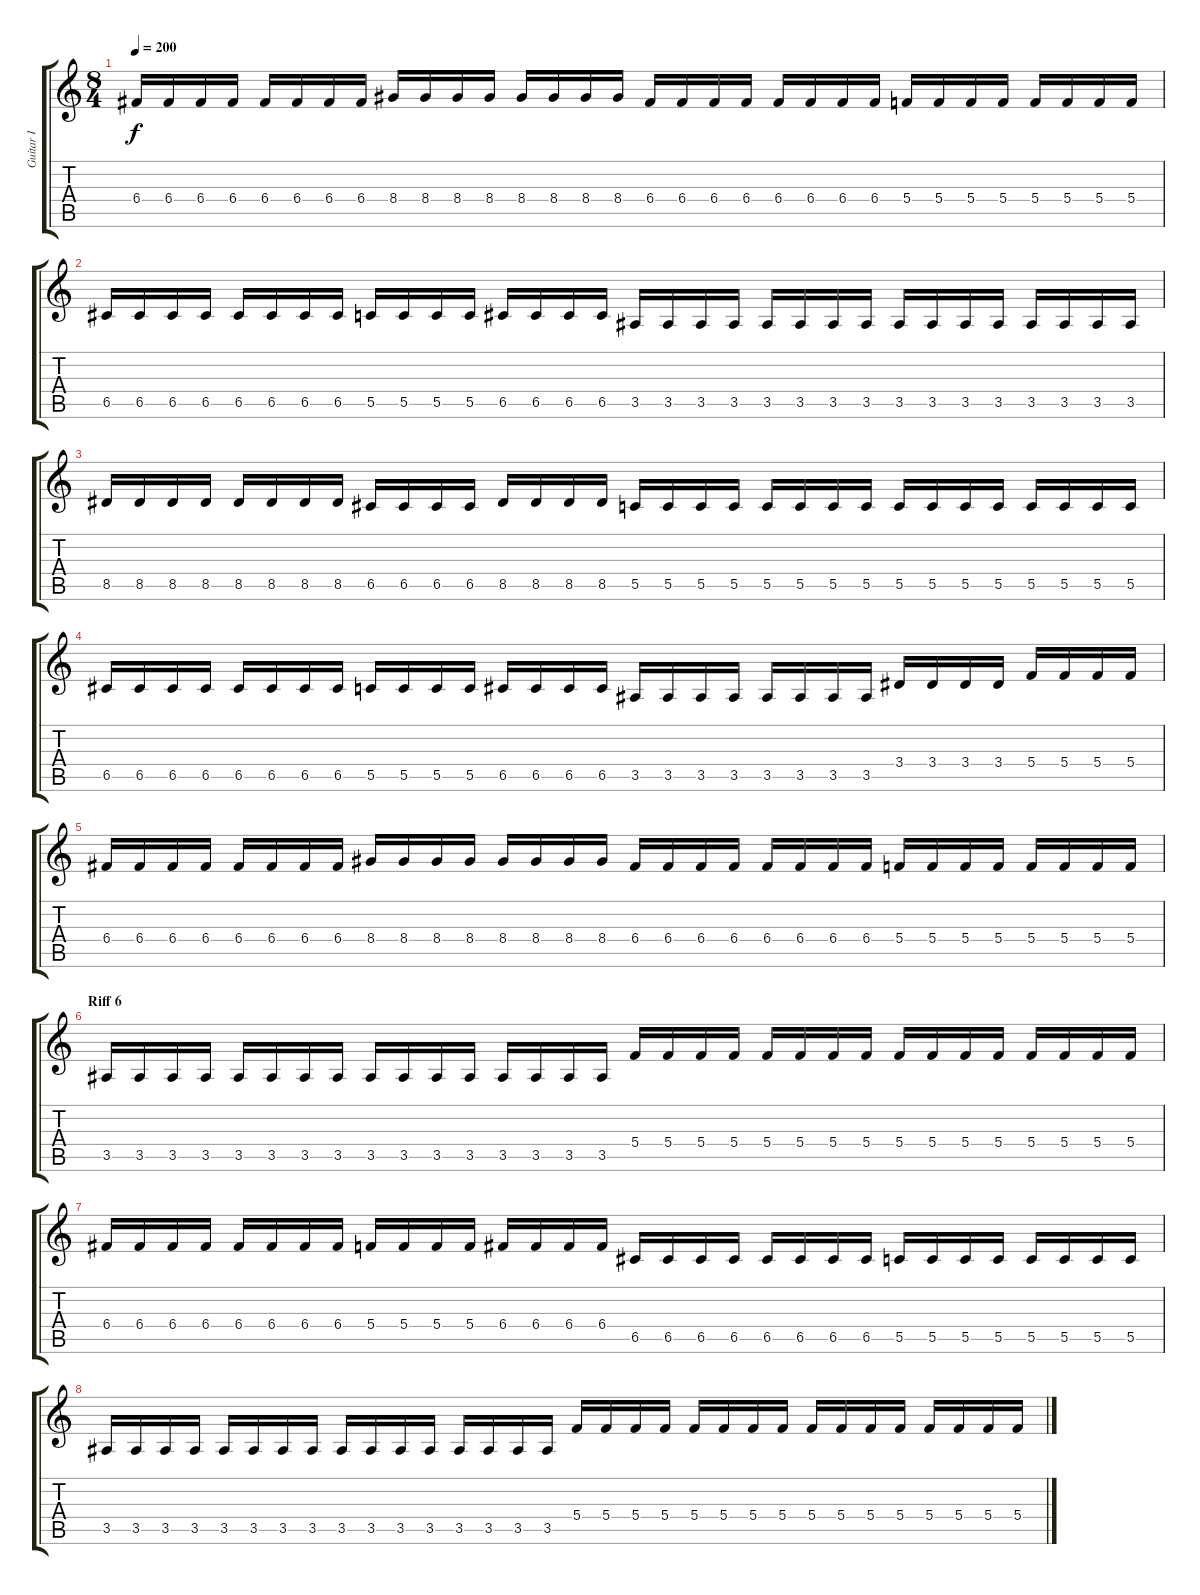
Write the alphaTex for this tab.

\track ("Guitar I" "Guitar I") {instrument distortionguitar}
\staff {score tabs}
\tuning (D4 A3 F3 C3 G2 D2) {hide}
\ts (8 4)
\tempo 200
\clef g2
\ks c
6.4.16{dy f} 6.4.16 6.4.16 6.4.16 6.4.16 6.4.16 6.4.16 6.4.16 8.4.16 8.4.16 8.4.16 8.4.16 8.4.16 8.4.16 8.4.16 8.4.16 6.4.16 6.4.16 6.4.16 6.4.16 6.4.16 6.4.16 6.4.16 6.4.16 5.4.16 5.4.16 5.4.16 5.4.16 5.4.16 5.4.16 5.4.16 5.4.16 |
6.5.16 6.5.16 6.5.16 6.5.16 6.5.16 6.5.16 6.5.16 6.5.16 5.5.16 5.5.16 5.5.16 5.5.16 6.5.16 6.5.16 6.5.16 6.5.16 3.5.16 3.5.16 3.5.16 3.5.16 3.5.16 3.5.16 3.5.16 3.5.16 3.5.16 3.5.16 3.5.16 3.5.16 3.5.16 3.5.16 3.5.16 3.5.16 |
8.5.16 8.5.16 8.5.16 8.5.16 8.5.16 8.5.16 8.5.16 8.5.16 6.5.16 6.5.16 6.5.16 6.5.16 8.5.16 8.5.16 8.5.16 8.5.16 5.5.16 5.5.16 5.5.16 5.5.16 5.5.16 5.5.16 5.5.16 5.5.16 5.5.16 5.5.16 5.5.16 5.5.16 5.5.16 5.5.16 5.5.16 5.5.16 |
6.5.16 6.5.16 6.5.16 6.5.16 6.5.16 6.5.16 6.5.16 6.5.16 5.5.16 5.5.16 5.5.16 5.5.16 6.5.16 6.5.16 6.5.16 6.5.16 3.5.16 3.5.16 3.5.16 3.5.16 3.5.16 3.5.16 3.5.16 3.5.16 3.4.16 3.4.16 3.4.16 3.4.16 5.4.16 5.4.16 5.4.16 5.4.16 |
6.4.16 6.4.16 6.4.16 6.4.16 6.4.16 6.4.16 6.4.16 6.4.16 8.4.16 8.4.16 8.4.16 8.4.16 8.4.16 8.4.16 8.4.16 8.4.16 6.4.16 6.4.16 6.4.16 6.4.16 6.4.16 6.4.16 6.4.16 6.4.16 5.4.16 5.4.16 5.4.16 5.4.16 5.4.16 5.4.16 5.4.16 5.4.16 |
\section ("" "Riff 6")
3.5.16 3.5.16 3.5.16 3.5.16 3.5.16 3.5.16 3.5.16 3.5.16 3.5.16 3.5.16 3.5.16 3.5.16 3.5.16 3.5.16 3.5.16 3.5.16 5.4.16 5.4.16 5.4.16 5.4.16 5.4.16 5.4.16 5.4.16 5.4.16 5.4.16 5.4.16 5.4.16 5.4.16 5.4.16 5.4.16 5.4.16 5.4.16 |
6.4.16 6.4.16 6.4.16 6.4.16 6.4.16 6.4.16 6.4.16 6.4.16 5.4.16 5.4.16 5.4.16 5.4.16 6.4.16 6.4.16 6.4.16 6.4.16 6.5.16 6.5.16 6.5.16 6.5.16 6.5.16 6.5.16 6.5.16 6.5.16 5.5.16 5.5.16 5.5.16 5.5.16 5.5.16 5.5.16 5.5.16 5.5.16 |
3.5.16 3.5.16 3.5.16 3.5.16 3.5.16 3.5.16 3.5.16 3.5.16 3.5.16 3.5.16 3.5.16 3.5.16 3.5.16 3.5.16 3.5.16 3.5.16 5.4.16 5.4.16 5.4.16 5.4.16 5.4.16 5.4.16 5.4.16 5.4.16 5.4.16 5.4.16 5.4.16 5.4.16 5.4.16 5.4.16 5.4.16 5.4.16
